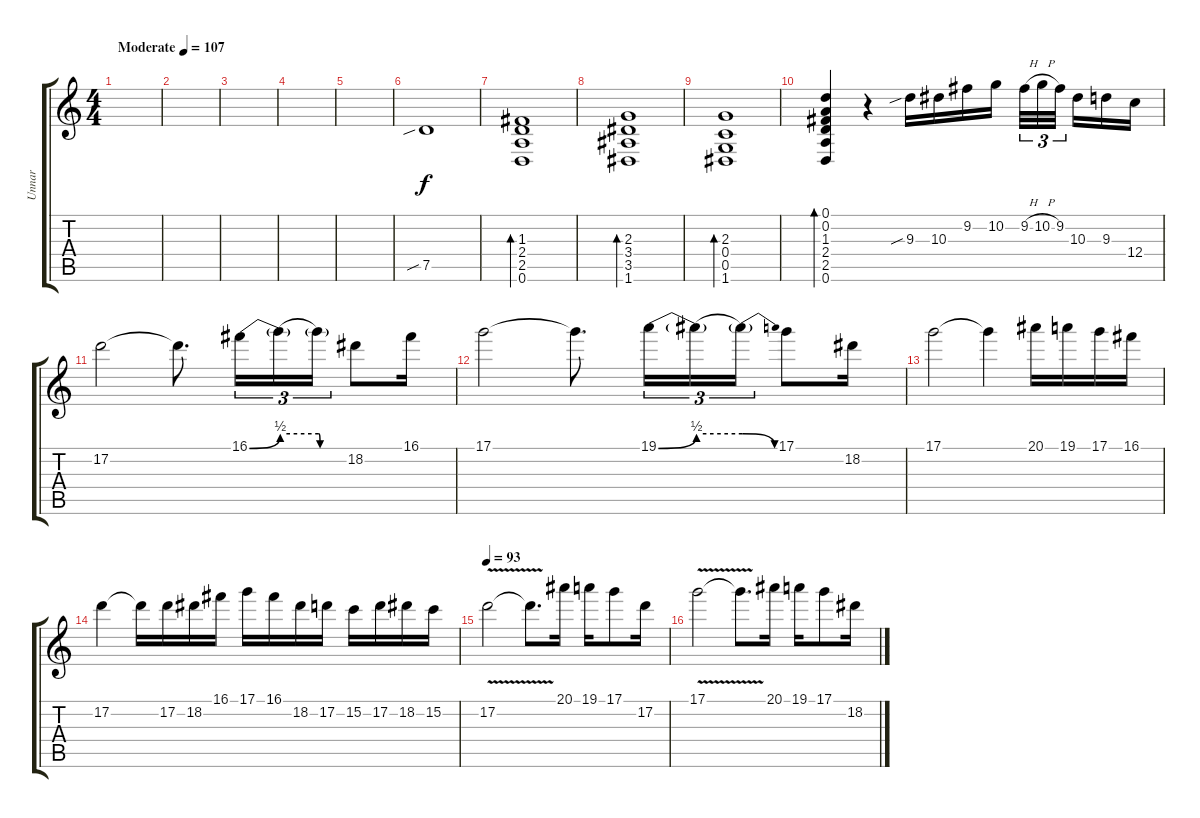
\track ("Unnar" "Unnar") {instrument distortionguitar}
\staff {score tabs}
\tuning (D4 A3 F3 C3 G2 D2) {hide}
\ts (4 4)
\tempo (107 "Moderate")
\clef g2
\ks c
|
|
|
|
|
7.5{sib}.1{instrument electricguitarclean} |
(1.3 2.4 2.5 0.6).1{bd 480} |
(2.3 3.4 3.5 1.6).1{bd 480} |
(2.3 0.4 0.5 1.6).1{bd 480} |
(0.1 0.2 1.3 2.4 2.5 0.6).4{bd 480} r.4{instrument distortionguitar} 9.3{sib}.16 10.3.16 9.2.16 10.2.16 9.2{h}.32{tu (3 2)} 10.2{h}.32{tu (3 2)} 9.2.32{tu (3 2) beam splitsecondary} 10.3.16 9.3.16 12.4.16 |
17.2.2 17.2{t}.8{d} 16.1{be (bend 0 0 60 2)}.16{tu (3 2)} 16.1{be (hold 0 2 60 2) t}.16{tu (3 2)} 16.1{be (custom 0 2 3 0 6 0 30 0 60 0) t}.16{tu (3 2)} 18.2.8 16.1.16 |
17.1.2 17.1{t}.8{d} 19.1{be (bend 0 0 60 2)}.16{tu (3 2)} 19.1{be (hold 0 2 60 2) t}.16{tu (3 2)} 19.1{be (release 0 2 60 0) t}.16{tu (3 2)} 17.1.8 18.2.16 |
17.1.2 17.1{t}.4 20.1.16 19.1.16 17.1.16 16.1.16 |
17.2.4 17.2{t}.16 17.2.16 18.2.16 16.1.16 17.1.16 16.1.16 18.2.16 17.2.16 15.2.16 17.2.16 18.2.16 15.2.16 |
\tempo 93
17.2{v}.2 17.2{t}.8{d} 20.1.16 19.1.16 17.1.8 17.2.16 |
17.1{v}.2 17.1{t}.8{d} 20.1.16 19.1.16 17.1.8 18.2.16
